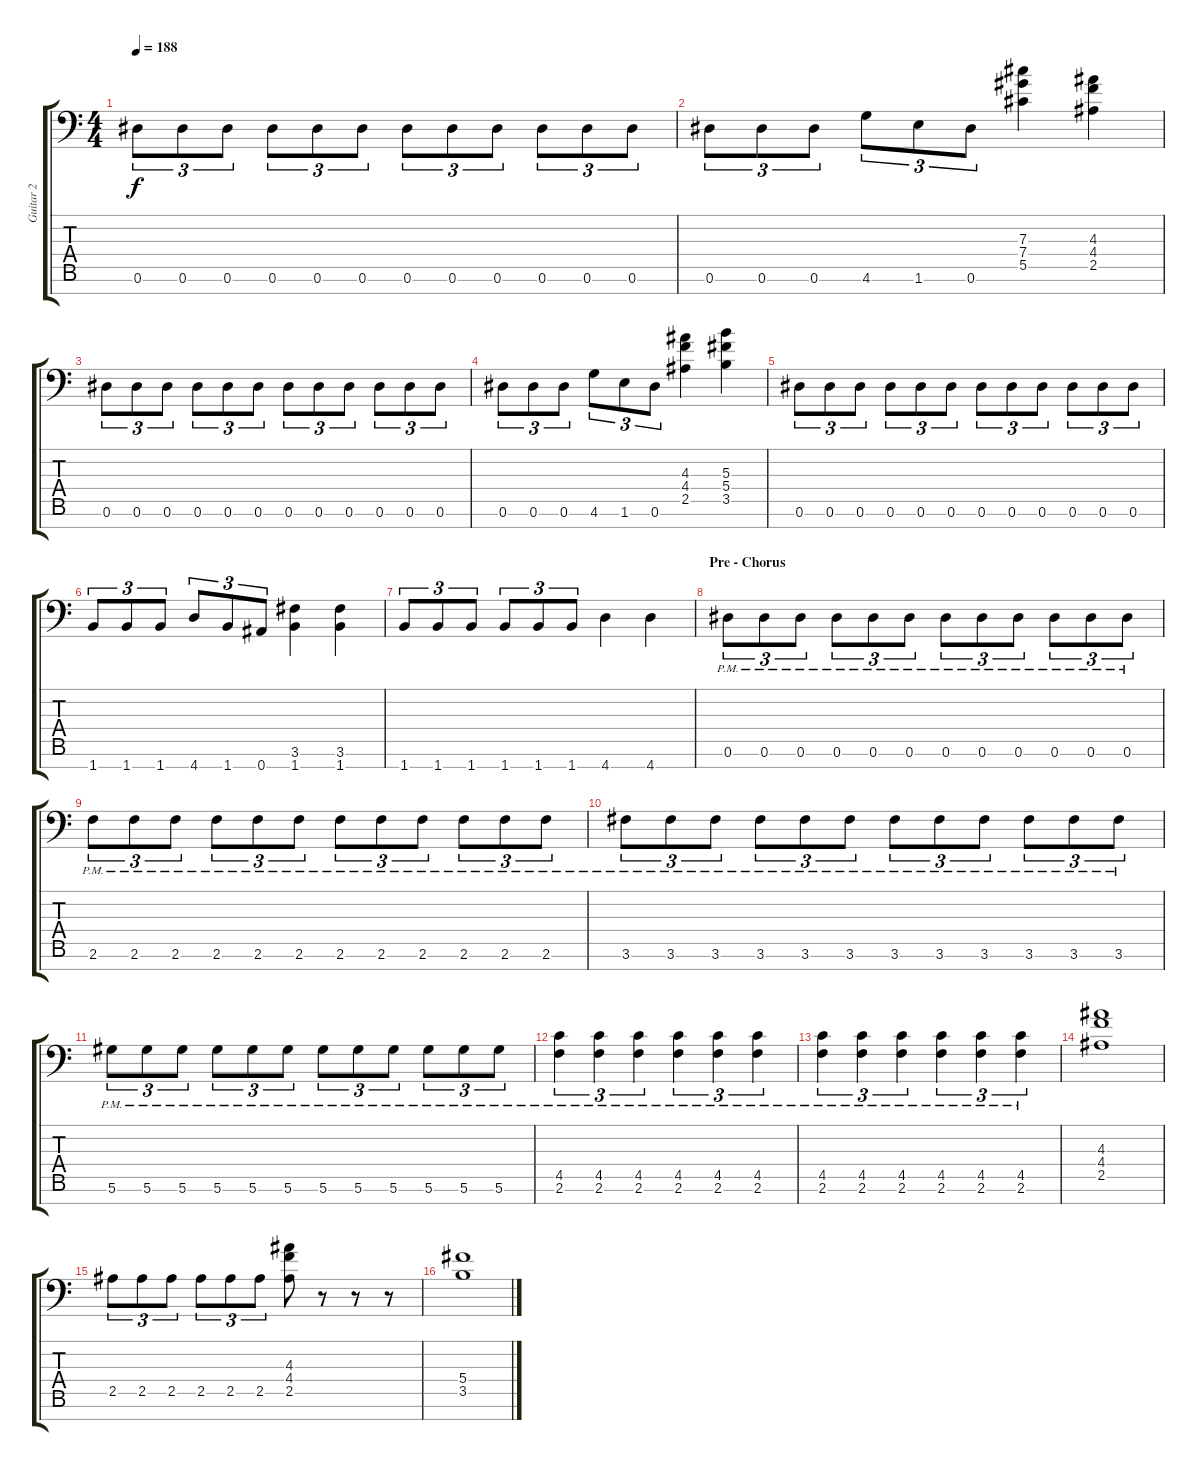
\track ("Guitar 2" "Guitar 2") {instrument distortionguitar}
\staff {score tabs}
\tuning (Eb4 Bb3 Gb3 Db3 Ab2 Eb2 Bb1) {hide}
\ts (4 4)
\tempo 188
\clef f4
\ks c
0.6.8{tu (3 2) dy f} 0.6.8{tu (3 2)} 0.6.8{tu (3 2)} 0.6.8{tu (3 2)} 0.6.8{tu (3 2)} 0.6.8{tu (3 2)} 0.6.8{tu (3 2)} 0.6.8{tu (3 2)} 0.6.8{tu (3 2)} 0.6.8{tu (3 2)} 0.6.8{tu (3 2)} 0.6.8{tu (3 2)} |
0.6.8{tu (3 2)} 0.6.8{tu (3 2)} 0.6.8{tu (3 2)} 4.6.8{tu (3 2)} 1.6.8{tu (3 2)} 0.6.8{tu (3 2)} (7.3 7.4 5.5).4 (4.3 4.4 2.5).4 |
0.6.8{tu (3 2)} 0.6.8{tu (3 2)} 0.6.8{tu (3 2)} 0.6.8{tu (3 2)} 0.6.8{tu (3 2)} 0.6.8{tu (3 2)} 0.6.8{tu (3 2)} 0.6.8{tu (3 2)} 0.6.8{tu (3 2)} 0.6.8{tu (3 2)} 0.6.8{tu (3 2)} 0.6.8{tu (3 2)} |
0.6.8{tu (3 2)} 0.6.8{tu (3 2)} 0.6.8{tu (3 2)} 4.6.8{tu (3 2)} 1.6.8{tu (3 2)} 0.6.8{tu (3 2)} (4.3 4.4 2.5).4 (5.3 5.4 3.5).4 |
0.6.8{tu (3 2)} 0.6.8{tu (3 2)} 0.6.8{tu (3 2)} 0.6.8{tu (3 2)} 0.6.8{tu (3 2)} 0.6.8{tu (3 2)} 0.6.8{tu (3 2)} 0.6.8{tu (3 2)} 0.6.8{tu (3 2)} 0.6.8{tu (3 2)} 0.6.8{tu (3 2)} 0.6.8{tu (3 2)} |
1.7.8{tu (3 2)} 1.7.8{tu (3 2)} 1.7.8{tu (3 2)} 4.7.8{tu (3 2)} 1.7.8{tu (3 2)} 0.7.8{tu (3 2)} (3.6 1.7).4 (3.6 1.7).4 |
1.7.8{tu (3 2)} 1.7.8{tu (3 2)} 1.7.8{tu (3 2)} 1.7.8{tu (3 2)} 1.7.8{tu (3 2)} 1.7.8{tu (3 2)} 4.7.4 4.7.4 |
\section ("" "Pre - Chorus")
0.6{pm}.8{tu (3 2)} 0.6{pm}.8{tu (3 2)} 0.6{pm}.8{tu (3 2)} 0.6{pm}.8{tu (3 2)} 0.6{pm}.8{tu (3 2)} 0.6{pm}.8{tu (3 2)} 0.6{pm}.8{tu (3 2)} 0.6{pm}.8{tu (3 2)} 0.6{pm}.8{tu (3 2)} 0.6{pm}.8{tu (3 2)} 0.6{pm}.8{tu (3 2)} 0.6{pm}.8{tu (3 2)} |
2.6{pm}.8{tu (3 2)} 2.6{pm}.8{tu (3 2)} 2.6{pm}.8{tu (3 2)} 2.6{pm}.8{tu (3 2)} 2.6{pm}.8{tu (3 2)} 2.6{pm}.8{tu (3 2)} 2.6{pm}.8{tu (3 2)} 2.6{pm}.8{tu (3 2)} 2.6{pm}.8{tu (3 2)} 2.6{pm}.8{tu (3 2)} 2.6{pm}.8{tu (3 2)} 2.6{pm}.8{tu (3 2)} |
3.6{pm}.8{tu (3 2)} 3.6{pm}.8{tu (3 2)} 3.6{pm}.8{tu (3 2)} 3.6{pm}.8{tu (3 2)} 3.6{pm}.8{tu (3 2)} 3.6{pm}.8{tu (3 2)} 3.6{pm}.8{tu (3 2)} 3.6{pm}.8{tu (3 2)} 3.6{pm}.8{tu (3 2)} 3.6{pm}.8{tu (3 2)} 3.6{pm}.8{tu (3 2)} 3.6{pm}.8{tu (3 2)} |
5.6{pm}.8{tu (3 2)} 5.6{pm}.8{tu (3 2)} 5.6{pm}.8{tu (3 2)} 5.6{pm}.8{tu (3 2)} 5.6{pm}.8{tu (3 2)} 5.6{pm}.8{tu (3 2)} 5.6{pm}.8{tu (3 2)} 5.6{pm}.8{tu (3 2)} 5.6{pm}.8{tu (3 2)} 5.6{pm}.8{tu (3 2)} 5.6{pm}.8{tu (3 2)} 5.6{pm}.8{tu (3 2)} |
(4.5{pm} 2.6{pm}).4{tu (3 2)} (4.5{pm} 2.6{pm}).4{tu (3 2)} (4.5{pm} 2.6{pm}).4{tu (3 2)} (4.5{pm} 2.6{pm}).4{tu (3 2)} (4.5{pm} 2.6{pm}).4{tu (3 2)} (4.5{pm} 2.6{pm}).4{tu (3 2)} |
(4.5{pm} 2.6{pm}).4{tu (3 2)} (4.5{pm} 2.6{pm}).4{tu (3 2)} (4.5{pm} 2.6{pm}).4{tu (3 2)} (4.5{pm} 2.6{pm}).4{tu (3 2)} (4.5{pm} 2.6{pm}).4{tu (3 2)} (4.5{pm} 2.6{pm}).4{tu (3 2)} |
(4.3 4.4 2.5).1 |
2.5.8{tu (3 2)} 2.5.8{tu (3 2)} 2.5.8{tu (3 2)} 2.5.8{tu (3 2)} 2.5.8{tu (3 2)} 2.5.8{tu (3 2)} (4.3 4.4 2.5).8 r.8 r.8 r.8 |
(5.4 3.5).1
